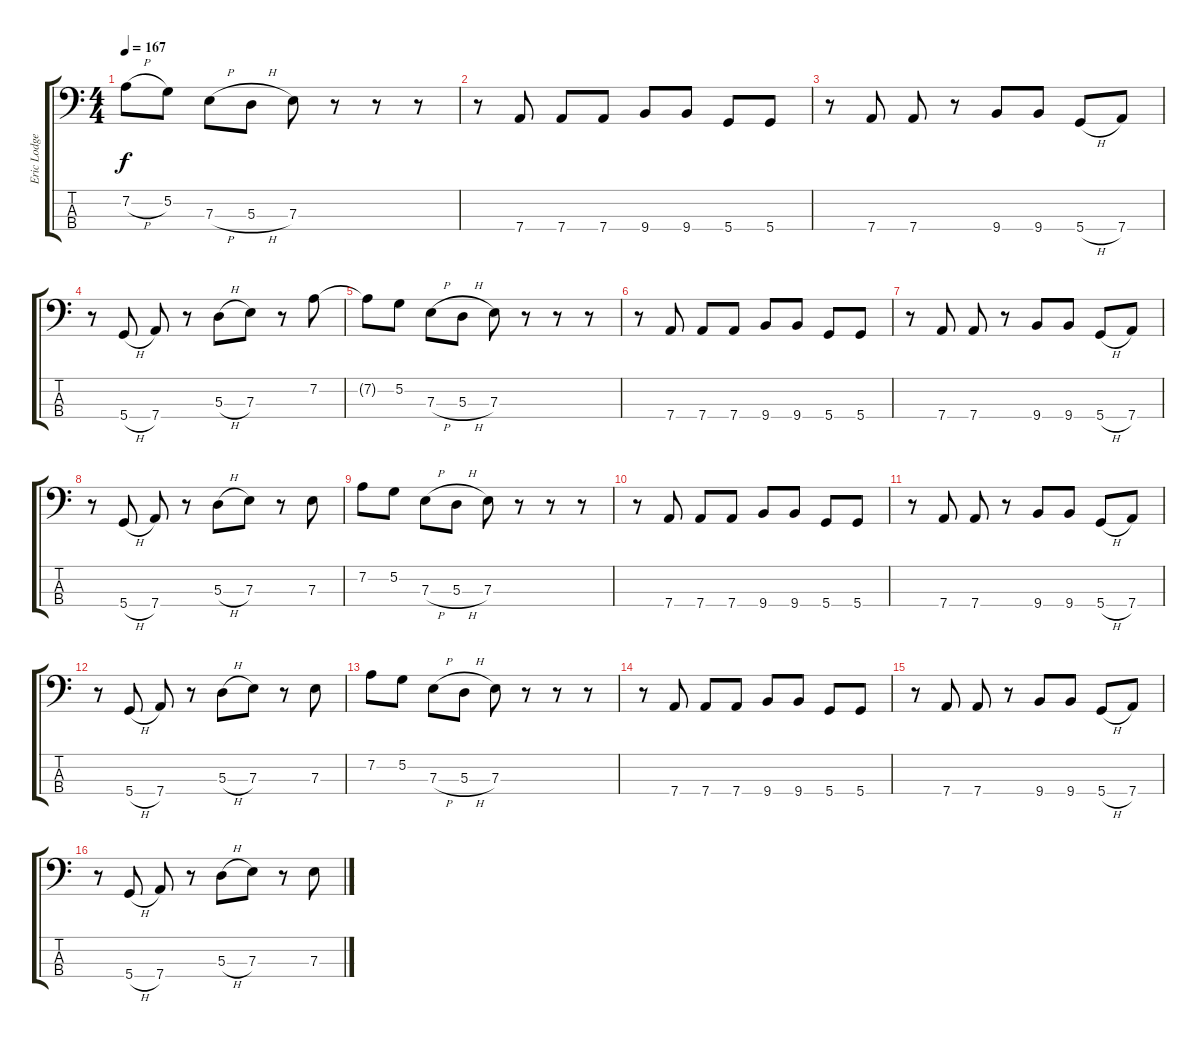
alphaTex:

\track ("Eric Lodge" "Eric Lodge") {instrument electricbassfinger}
\staff {score tabs}
\tuning (G2 D2 A1 D1) {hide}
\ts (4 4)
\tempo 167
\clef f4
\ks c
7.2{h t}.8{dy f} 5.2.8 7.3{h}.8 5.3{h}.8 7.3.8 r.8 r.8 r.8 |
r.8 7.4.8 7.4.8 7.4.8 9.4.8 9.4.8 5.4.8 5.4.8 |
r.8 7.4.8 7.4.8 r.8 9.4.8 9.4.8 5.4{h}.8 7.4.8 |
r.8 5.4{h}.8 7.4.8 r.8 5.3{h}.8 7.3.8 r.8 7.2.8 |
7.2{t}.8 5.2.8 7.3{h}.8 5.3{h}.8 7.3.8 r.8 r.8 r.8 |
r.8 7.4.8 7.4.8 7.4.8 9.4.8 9.4.8 5.4.8 5.4.8 |
r.8 7.4.8 7.4.8 r.8 9.4.8 9.4.8 5.4{h}.8 7.4.8 |
r.8 5.4{h}.8 7.4.8 r.8 5.3{h}.8 7.3.8 r.8 7.3.8 |
7.2.8 5.2.8 7.3{h}.8 5.3{h}.8 7.3.8 r.8 r.8 r.8 |
r.8 7.4.8 7.4.8 7.4.8 9.4.8 9.4.8 5.4.8 5.4.8 |
r.8 7.4.8 7.4.8 r.8 9.4.8 9.4.8 5.4{h}.8 7.4.8 |
r.8 5.4{h}.8 7.4.8 r.8 5.3{h}.8 7.3.8 r.8 7.3.8 |
7.2.8 5.2.8 7.3{h}.8 5.3{h}.8 7.3.8 r.8 r.8 r.8 |
r.8 7.4.8 7.4.8 7.4.8 9.4.8 9.4.8 5.4.8 5.4.8 |
r.8 7.4.8 7.4.8 r.8 9.4.8 9.4.8 5.4{h}.8 7.4.8 |
r.8 5.4{h}.8 7.4.8 r.8 5.3{h}.8 7.3.8 r.8 7.3.8
